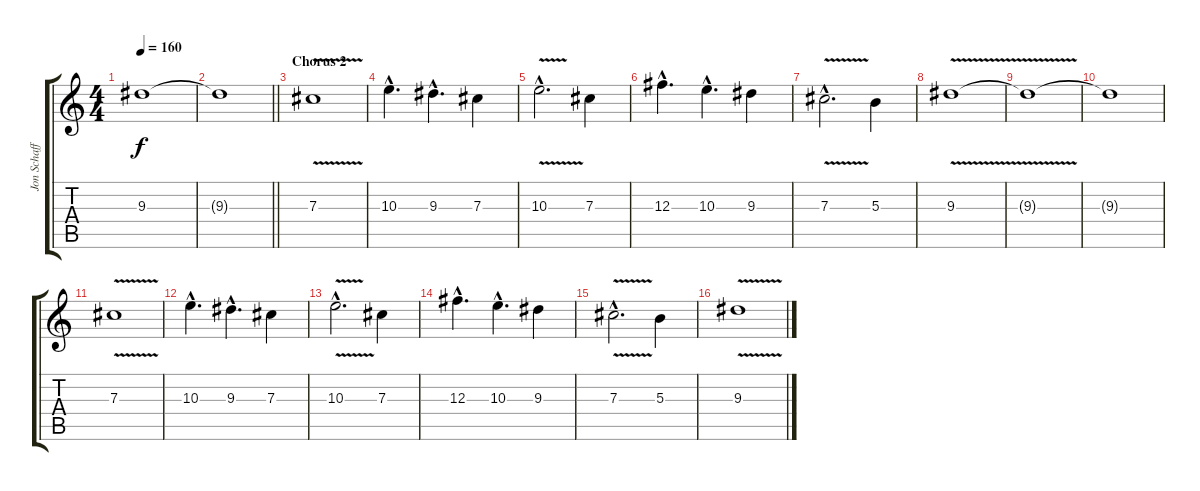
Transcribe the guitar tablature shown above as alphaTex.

\track ("Jon Schaffer" "Jon Schaff") {instrument acousticguitarsteel}
\staff {score tabs}
\tuning (Eb4 Bb3 Gb3 Db3 Ab2 Eb2) {hide}
\ts (4 4)
\tempo 160
\clef g2
\ks c
9.3{t}.1{dy f} |
\barLineRight lightlight
9.3{t}.1 |
\section ("" "Chorus 2")
7.3{v}.1 |
10.3{hac}.4{d} 9.3{hac}.4{d} 7.3.4 |
10.3{v hac}.2{d} 7.3.4 |
12.3{hac}.4{d} 10.3{hac}.4{d} 9.3.4 |
7.3{v hac}.2{d} 5.3.4 |
9.3{v}.1 |
9.3{t}.1 |
9.3{t}.1 |
7.3{v}.1 |
10.3{hac}.4{d} 9.3{hac}.4{d} 7.3.4 |
10.3{v hac}.2{d} 7.3.4 |
12.3{hac}.4{d} 10.3{hac}.4{d} 9.3.4 |
7.3{v hac}.2{d} 5.3.4 |
9.3{v}.1
